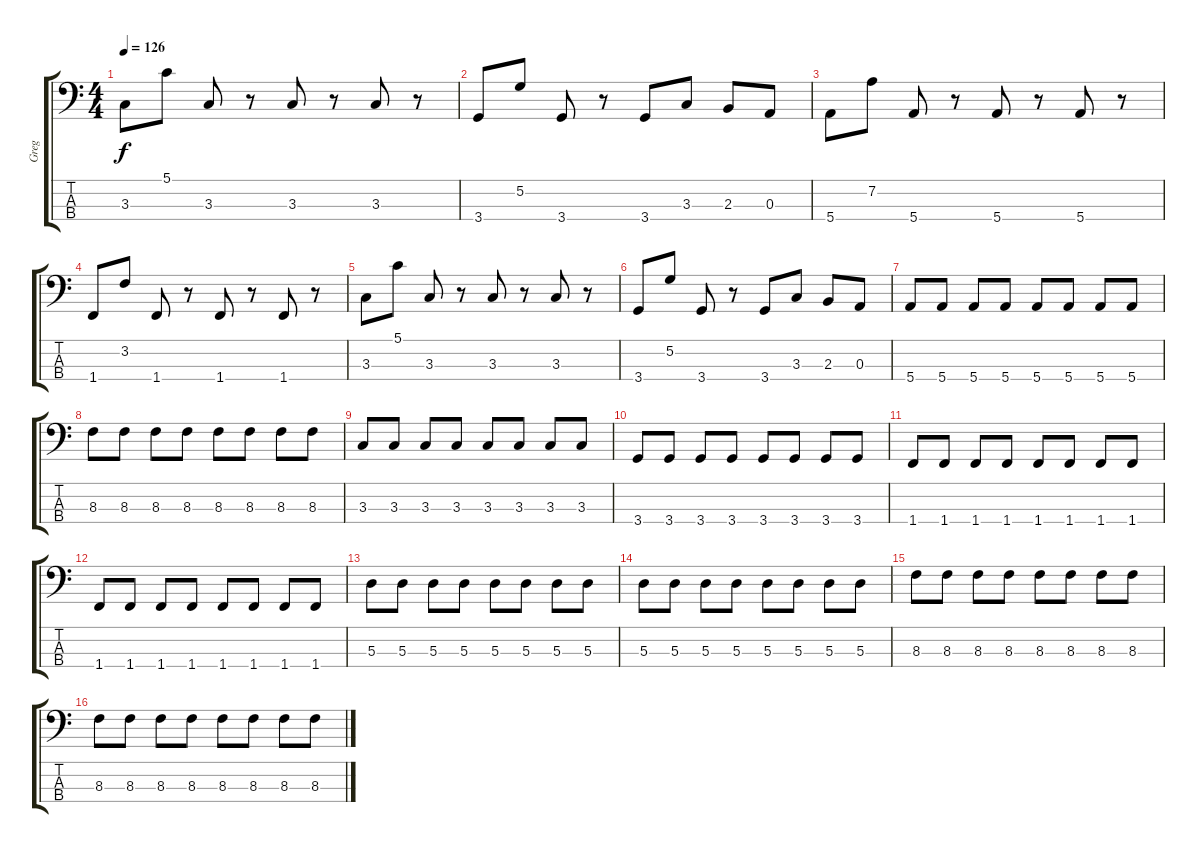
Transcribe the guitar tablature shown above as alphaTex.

\track ("Greg" "Greg") {instrument electricbassfinger}
\staff {score tabs}
\tuning (G2 D2 A1 E1) {hide}
\ts (4 4)
\tempo 126
\clef f4
\ks c
3.3.8{dy f} 5.1.8 3.3.8 r.8 3.3.8 r.8 3.3.8 r.8 |
3.4.8 5.2.8 3.4.8 r.8 3.4.8 3.3.8 2.3.8 0.3.8 |
5.4.8 7.2.8 5.4.8 r.8 5.4.8 r.8 5.4.8 r.8 |
1.4.8 3.2.8 1.4.8 r.8 1.4.8 r.8 1.4.8 r.8 |
3.3.8 5.1.8 3.3.8 r.8 3.3.8 r.8 3.3.8 r.8 |
3.4.8 5.2.8 3.4.8 r.8 3.4.8 3.3.8 2.3.8 0.3.8 |
5.4.8 5.4.8 5.4.8 5.4.8 5.4.8 5.4.8 5.4.8 5.4.8 |
8.3.8 8.3.8 8.3.8 8.3.8 8.3.8 8.3.8 8.3.8 8.3.8 |
3.3.8 3.3.8 3.3.8 3.3.8 3.3.8 3.3.8 3.3.8 3.3.8 |
3.4.8 3.4.8 3.4.8 3.4.8 3.4.8 3.4.8 3.4.8 3.4.8 |
1.4.8 1.4.8 1.4.8 1.4.8 1.4.8 1.4.8 1.4.8 1.4.8 |
1.4.8 1.4.8 1.4.8 1.4.8 1.4.8 1.4.8 1.4.8 1.4.8 |
5.3.8 5.3.8 5.3.8 5.3.8 5.3.8 5.3.8 5.3.8 5.3.8 |
5.3.8 5.3.8 5.3.8 5.3.8 5.3.8 5.3.8 5.3.8 5.3.8 |
8.3.8 8.3.8 8.3.8 8.3.8 8.3.8 8.3.8 8.3.8 8.3.8 |
8.3.8 8.3.8 8.3.8 8.3.8 8.3.8 8.3.8 8.3.8 8.3.8
